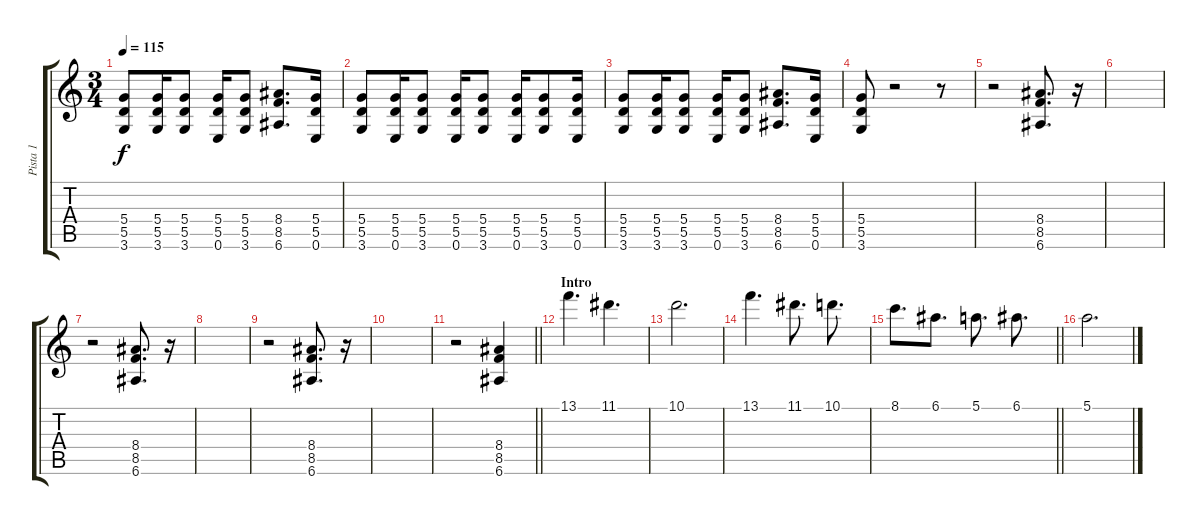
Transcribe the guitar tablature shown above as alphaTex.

\track ("Pista 1" "Pista 1") {instrument distortionguitar}
\staff {score tabs}
\tuning (E4 B3 G3 D3 A2 E2) {hide}
\ts (3 4)
\tempo 115
\clef g2
\ks c
(5.4 5.5 3.6).8{dy f} (5.4 5.5 3.6).16 (5.4 5.5 3.6).8 (5.4 5.5 0.6).16 (5.4 5.5 3.6).8 (8.4 8.5 6.6).8{d} (5.4 5.5 0.6).16 |
(5.4 5.5 3.6).8 (5.4 5.5 0.6).16 (5.4 5.5 3.6).8 (5.4 5.5 0.6).16 (5.4 5.5 3.6).8 (5.4 5.5 0.6).16 (5.4 5.5 3.6).8 (5.4 5.5 0.6).16 |
(5.4 5.5 3.6).8 (5.4 5.5 3.6).16 (5.4 5.5 3.6).8 (5.4 5.5 0.6).16 (5.4 5.5 3.6).8 (8.4 8.5 6.6).8{d} (5.4 5.5 0.6).16 |
(5.4 5.5 3.6).8 r.2 r.8 |
r.2 (8.4 8.5 6.6).8{d} r.16 |
|
r.2 (8.4 8.5 6.6).8{d} r.16 |
|
r.2 (8.4 8.5 6.6).8{d} r.16 |
|
\barLineRight lightlight
r.2 (8.4 8.5 6.6).4 |
\section ("" "Intro")
13.1.4{d} 11.1.4{d} |
10.1.2{d} |
13.1.4{d} 11.1.8{d} 10.1.8{d} |
\barLineRight lightlight
8.1.8{d} 6.1.8{d} 5.1.8{d} 6.1.8{d} |
5.1.2{d}
